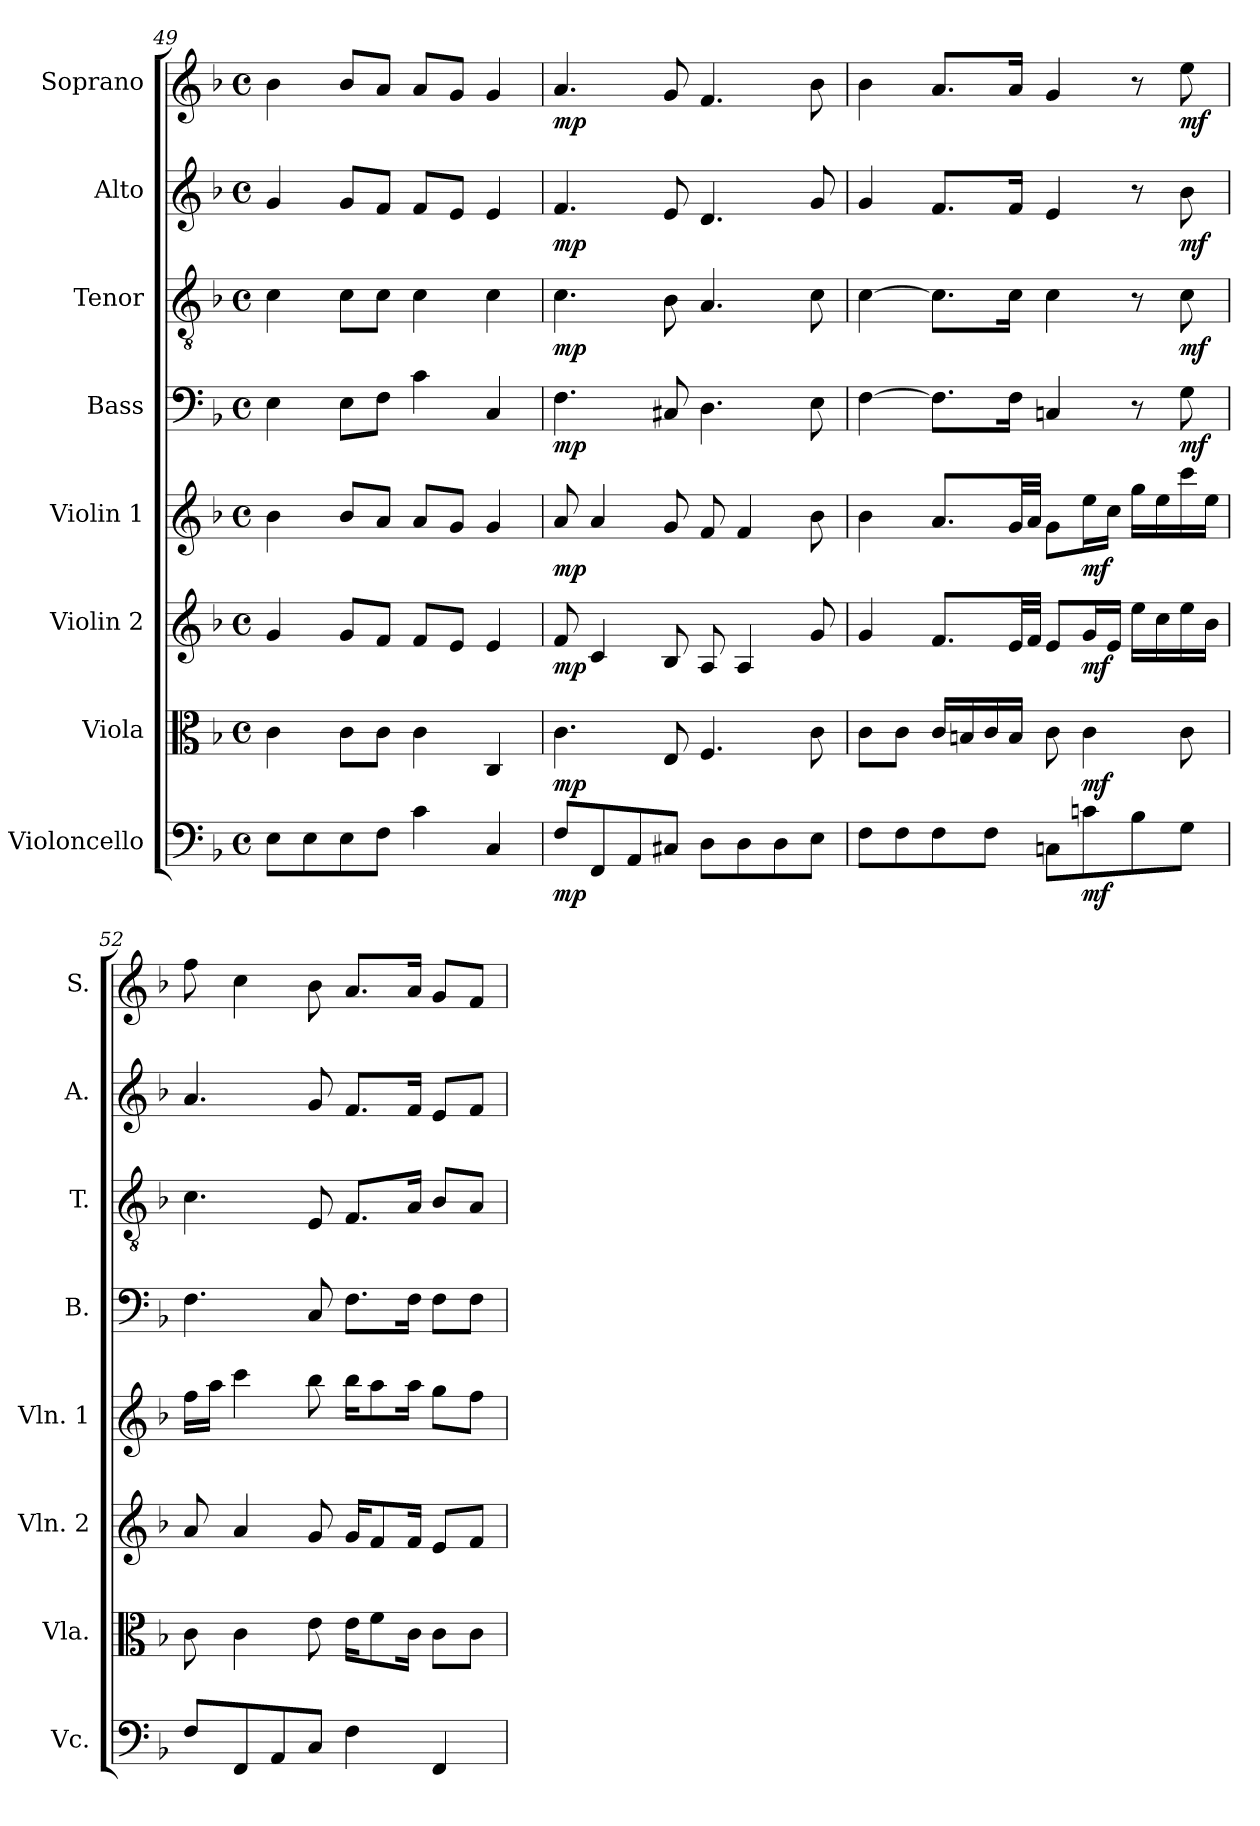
**kern	**dynam	**kern	**dynam	**kern	**dynam	**kern	**dynam	**kern	**dynam	**kern	**dynam	**kern	**dynam	**kern	**dynam
*part8	*part8	*part7	*part7	*part6	*part6	*part5	*part5	*part4	*part4	*part3	*part3	*part2	*part2	*part1	*part1
*staff8	*staff8	*staff7	*staff7	*staff6	*staff6	*staff5	*staff5	*staff4	*staff4	*staff3	*staff3	*staff2	*staff2	*staff1	*staff1
*I"Violoncello	*	*I"Viola	*	*I"Violin 2	*	*I"Violin 1	*	*I"Bass	*	*I"Tenor	*	*I"Alto	*	*I"Soprano	*
*I'Vc.	*	*I'Vla.	*	*I'Vln. 2	*	*I'Vln. 1	*	*I'B.	*	*I'T.	*	*I'A.	*	*I'S.	*
!!LO:PB:g=z
*clefF4	*	*clefC3	*	*clefG2	*	*clefG2	*	*clefF4	*	*clefGv2	*	*clefG2	*	*clefG2	*
*	*	*	*	*	*	*	*	*	*	*ITrd7c12	*	*	*	*	*
*k[b-]	*	*k[b-]	*	*k[b-]	*	*k[b-]	*	*k[b-]	*	*k[b-]	*	*k[b-]	*	*k[b-]	*
*F:	*	*F:	*	*F:	*	*F:	*	*F:	*	*F:	*	*F:	*	*F:	*
*M4/4	*	*M4/4	*	*M4/4	*	*M4/4	*	*M4/4	*	*M4/4	*	*M4/4	*	*M4/4	*
*met(c)	*	*met(c)	*	*met(c)	*	*met(c)	*	*met(c)	*	*met(c)	*	*met(c)	*	*met(c)	*
=49	=49	=49	=49	=49	=49	=49	=49	=49	=49	=49	=49	=49	=49	=49	=49
8Ei\L	.	4ci\	.	4gi/	.	4b-i\	.	4Ei\	.	4Ci\	.	4gi/	.	4b-i\	.
8Ei\	.	.	.	.	.	.	.	.	.	.	.	.	.	.	.
8Ei\	.	8ci\L	.	8gi/L	.	8b-i/L	.	8Ei\L	.	8Ci\L	.	8gi/L	.	8b-i/L	.
8Fi\J	.	8ci\J	.	8fi/J	.	8ai/J	.	8Fi\J	.	8Ci\J	.	8fi/J	.	8ai/J	.
4ci\	.	4ci\	.	8fi/L	.	8ai/L	.	4ci\	.	4Ci\	.	8fi/L	.	8ai/L	.
.	.	.	.	8ei/J	.	8gi/J	.	.	.	.	.	8ei/J	.	8gi/J	.
4Ci/	.	4Ci/	.	4ei/	.	4gi/	.	4Ci/	.	4Ci\	.	4ei/	.	4gi/	.
=50	=50	=50	=50	=50	=50	=50	=50	=50	=50	=50	=50	=50	=50	=50	=50
8Fi/L	mp	4.ci\	mp	8fi/	mp	8ai/	mp	4.Fi\	mp	4.Ci\	mp	4.fi/	mp	4.ai/	mp
8FFi/	.	.	.	4ci/	.	4ai/	.	.	.	.	.	.	.	.	.
8AAi/	.	.	.	.	.	.	.	.	.	.	.	.	.	.	.
8C#Xi/J	.	8Ei/	.	8B-i/	.	8gi/	.	8C#Xi/	.	8BB-i\	.	8ei/	.	8gi/	.
8Di\L	.	4.Fi/	.	8Ai/	.	8fi/	.	4.Di\	.	4.AAi/	.	4.di/	.	4.fi/	.
8Di\	.	.	.	4Ai/	.	4fi/	.	.	.	.	.	.	.	.	.
8Di\	.	.	.	.	.	.	.	.	.	.	.	.	.	.	.
8Ei\J	.	8ci\	.	8gi/	.	8b-i\	.	8Ei\	.	8Ci\	.	8gi/	.	8b-i\	.
=51	=51	=51	=51	=51	=51	=51	=51	=51	=51	=51	=51	=51	=51	=51	=51
8Fi\L	.	8ci\L	.	4gi/	.	4b-i\	.	[>4Fi\	.	[>4Ci\	.	4gi/	.	4b-i\	.
8Fi\	.	8ci\J	.	.	.	.	.	.	.	.	.	.	.	.	.
8Fi\	.	16ci/LL	.	8.fi/L	.	8.ai/L	.	8.Fi\L]	.	8.Ci\L]	.	8.fi/L	.	8.ai/L	.
.	.	16Bni/	.	.	.	.	.	.	.	.	.	.	.	.	.
8Fi\J	.	16ci/	.	.	.	.	.	.	.	.	.	.	.	.	.
.	.	16Bi/JJ	.	32ei/LL	.	32gi/LL	.	16Fi\Jk	.	16Ci\Jk	.	16fi/Jk	.	16ai/Jk	.
.	.	.	.	32fi/JJJ	.	32ai/JJJ	.	.	.	.	.	.	.	.	.
8Cni\L	.	8ci\	.	8ei/L	.	8gi\L	.	4Cni/	.	4Ci\	.	4ei/	.	4gi/	.
8cni\	mf	4ci\	mf	16gi/L	mf	16eei\L	mf	.	.	.	.	.	.	.	.
.	.	.	.	16ei/JJ	.	16cci\JJ	.	.	.	.	.	.	.	.	.
8B-i\	.	.	.	16eei\LL	.	16ggi\LL	.	8r	.	8r	.	8r	.	8r	.
.	.	.	.	16cci\	.	16eei\	.	.	.	.	.	.	.	.	.
8Gi\J	.	8ci\	.	16eei\	.	16ccci\	.	8Gi\	mf	8Ci\	mf	8b-i\	mf	8eei\	mf
.	.	.	.	16b-i\JJ	.	16eei\JJ	.	.	.	.	.	.	.	.	.
!!LO:PB:g=z
=52	=52	=52	=52	=52	=52	=52	=52	=52	=52	=52	=52	=52	=52	=52	=52
8Fi/L	.	8ci\	.	8ai/	.	16ffi\LL	.	4.Fi\	.	4.Ci\	.	4.ai/	.	8ffi\	.
.	.	.	.	.	.	16aai\JJ	.	.	.	.	.	.	.	.	.
8FFi/	.	4ci\	.	4ai/	.	4ccci\	.	.	.	.	.	.	.	4cci\	.
8AAi/	.	.	.	.	.	.	.	.	.	.	.	.	.	.	.
8Ci/J	.	8ei\	.	8gi/	.	8bb-i\	.	8Ci/	.	8EEi/	.	8gi/	.	8b-i\	.
4Fi\	.	16ei\KL	.	16gi/KL	.	16bb-i\KL	.	8.Fi\L	.	8.FFi/L	.	8.fi/L	.	8.ai/L	.
.	.	8fi\	.	8fi/	.	8aai\	.	.	.	.	.	.	.	.	.
.	.	16ci\Jk	.	16fi/Jk	.	16aai\Jk	.	16Fi\Jk	.	16AAi/Jk	.	16fi/Jk	.	16ai/Jk	.
4FFi/	.	8ci\L	.	8ei/L	.	8ggi\L	.	8Fi\L	.	8BB-i/L	.	8ei/L	.	8gi/L	.
.	.	8ci\J	.	8fi/J	.	8ffi\J	.	8Fi\J	.	8AAi/J	.	8fi/J	.	8fi/J	.
=	=	=	=	=	=	=	=	=	=	=	=	=	=	=	=
*-	*-	*-	*-	*-	*-	*-	*-	*-	*-	*-	*-	*-	*-	*-	*-
